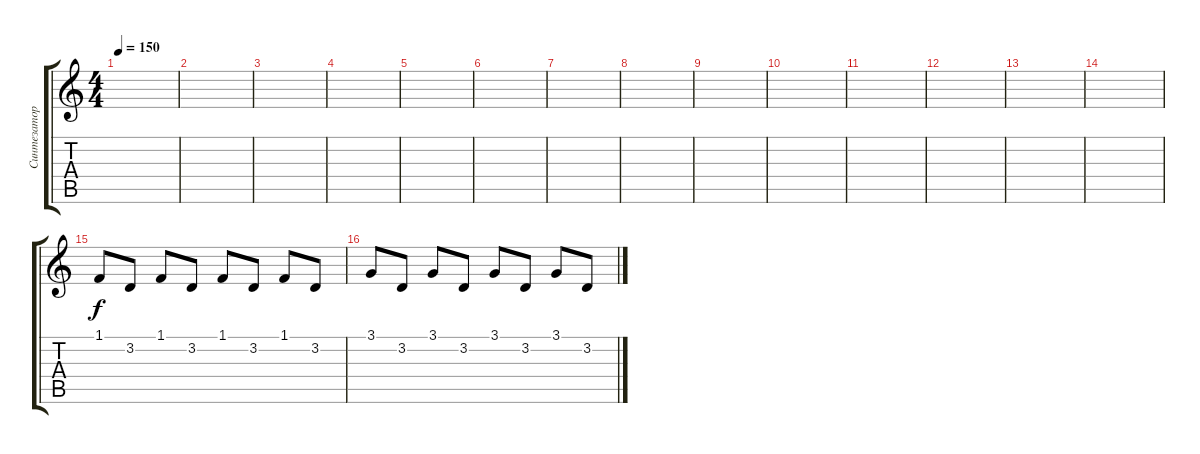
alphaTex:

\track ("Синтезатор" "Синтезатор") {instrument honkytonkpiano}
\staff {score tabs}
\tuning (E4 B3 G3 D3 A2 E2) {hide}
\ts (4 4)
\tempo 150
\clef g2
\ks c
|
|
|
|
|
|
|
|
|
|
|
|
|
|
1.1.8 3.2.8 1.1.8 3.2.8 1.1.8 3.2.8 1.1.8 3.2.8 |
3.1.8 3.2.8 3.1.8 3.2.8 3.1.8 3.2.8 3.1.8 3.2.8
